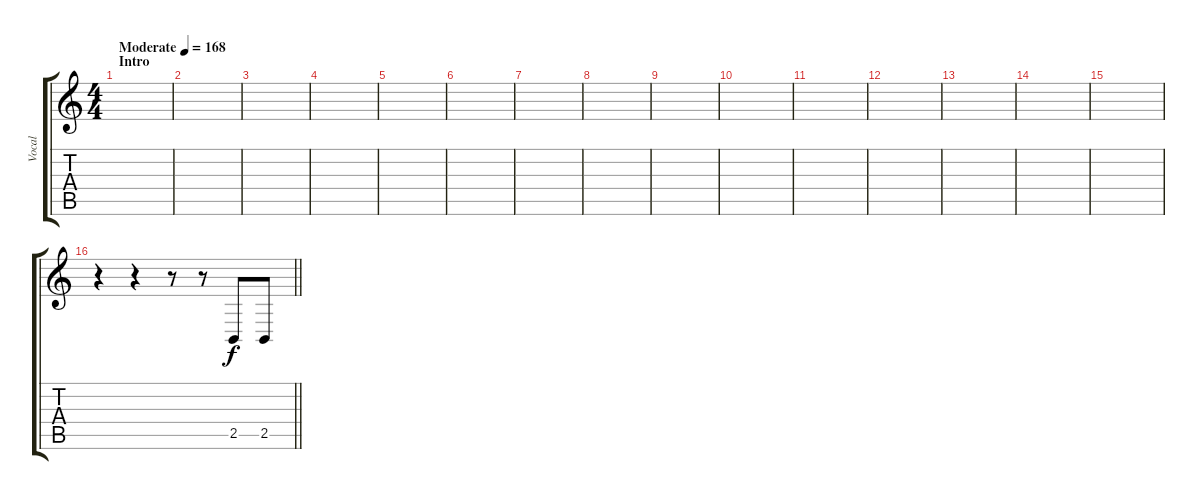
\track ("Vocal" "Vocal") {instrument englishhorn}
\staff {score tabs}
\tuning (E4 B3 G3 D3 A2 E2) {hide}
\ts (4 4)
\section ("" "Intro")
\tempo (168 "Moderate")
\clef g2
\ks c
|
|
|
|
|
|
|
|
|
|
|
|
|
|
|
\barLineRight lightlight
r.4 r.4 r.8 r.8 2.5.8 2.5.8
